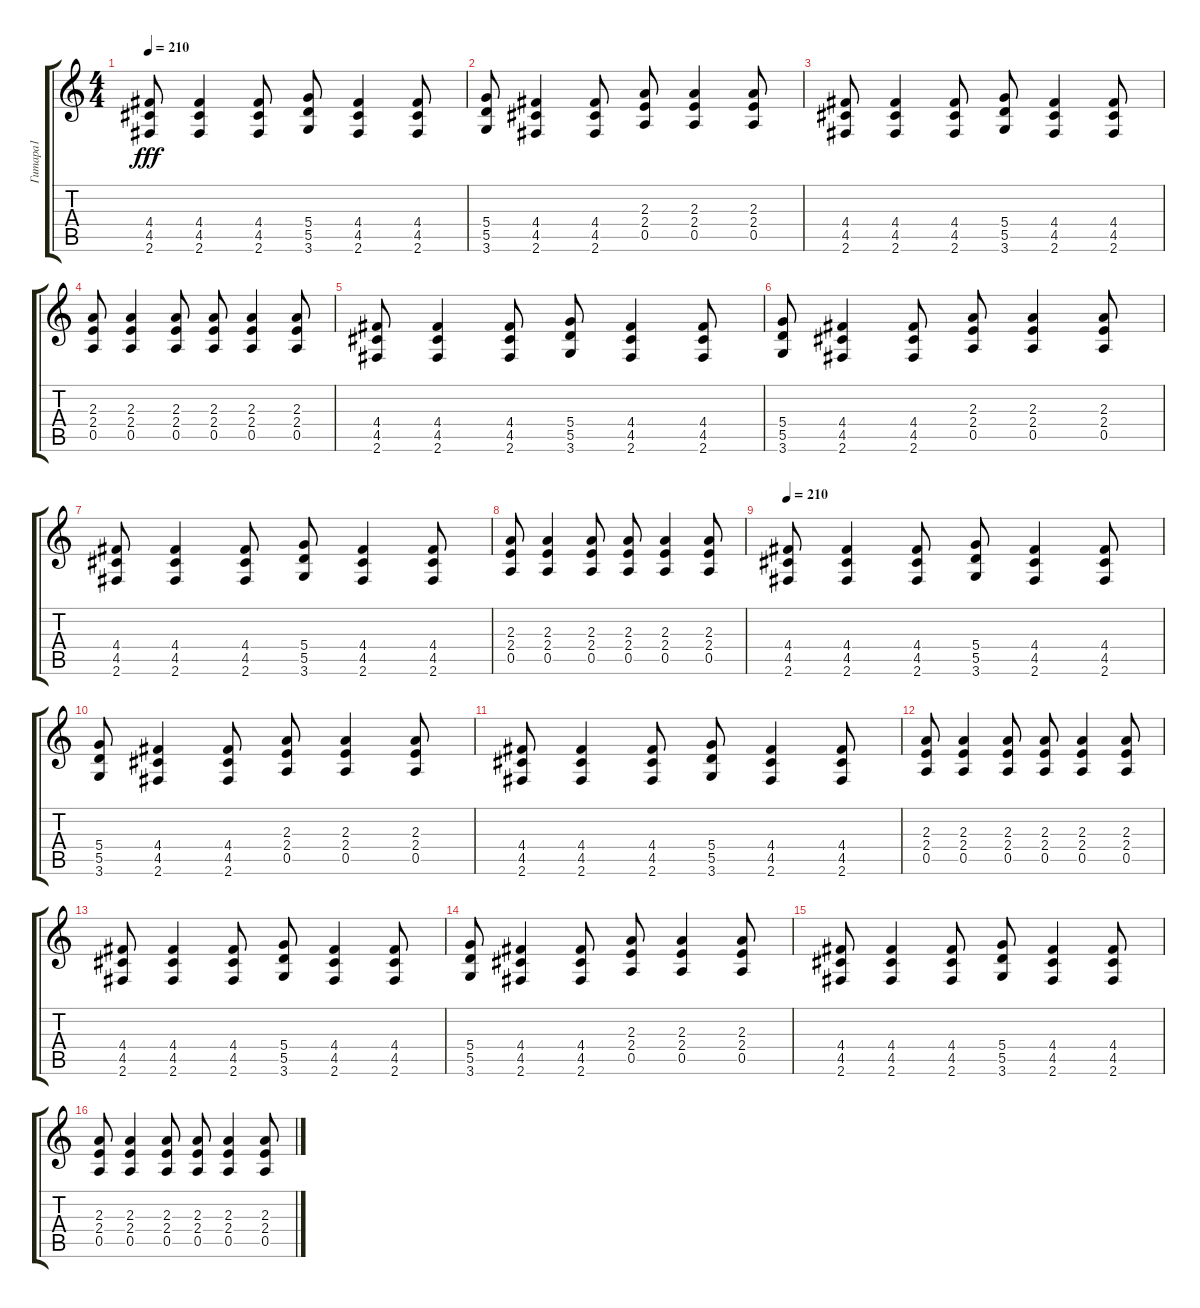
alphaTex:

\track ("Гитара1" "Гитара1") {instrument distortionguitar}
\staff {score tabs}
\tuning (E4 B3 G3 D3 A2 E2) {hide}
\ts (4 4)
\tempo 210
\clef g2
\ks c
(4.4 4.5 2.6).8{dy fff instrument distortionguitar} (4.4 4.5 2.6).4 (4.4 4.5 2.6).8 (5.4 5.5 3.6).8 (4.4 4.5 2.6).4 (4.4 4.5 2.6).8 |
(5.4 5.5 3.6).8 (4.4 4.5 2.6).4 (4.4 4.5 2.6).8 (2.3 2.4 0.5).8 (2.3 2.4 0.5).4 (2.3 2.4 0.5).8 |
(4.4 4.5 2.6).8 (4.4 4.5 2.6).4 (4.4 4.5 2.6).8 (5.4 5.5 3.6).8 (4.4 4.5 2.6).4 (4.4 4.5 2.6).8 |
(2.3 2.4 0.5).8 (2.3 2.4 0.5).4 (2.3 2.4 0.5).8 (2.3 2.4 0.5).8 (2.3 2.4 0.5).4 (2.3 2.4 0.5).8 |
(4.4 4.5 2.6).8 (4.4 4.5 2.6).4 (4.4 4.5 2.6).8 (5.4 5.5 3.6).8 (4.4 4.5 2.6).4 (4.4 4.5 2.6).8 |
(5.4 5.5 3.6).8 (4.4 4.5 2.6).4 (4.4 4.5 2.6).8 (2.3 2.4 0.5).8 (2.3 2.4 0.5).4 (2.3 2.4 0.5).8 |
(4.4 4.5 2.6).8 (4.4 4.5 2.6).4 (4.4 4.5 2.6).8 (5.4 5.5 3.6).8 (4.4 4.5 2.6).4 (4.4 4.5 2.6).8 |
(2.3 2.4 0.5).8 (2.3 2.4 0.5).4 (2.3 2.4 0.5).8 (2.3 2.4 0.5).8 (2.3 2.4 0.5).4 (2.3 2.4 0.5).8 |
\tempo 210
(4.4 4.5 2.6).8 (4.4 4.5 2.6).4 (4.4 4.5 2.6).8 (5.4 5.5 3.6).8 (4.4 4.5 2.6).4 (4.4 4.5 2.6).8 |
(5.4 5.5 3.6).8 (4.4 4.5 2.6).4 (4.4 4.5 2.6).8 (2.3 2.4 0.5).8 (2.3 2.4 0.5).4 (2.3 2.4 0.5).8 |
(4.4 4.5 2.6).8 (4.4 4.5 2.6).4 (4.4 4.5 2.6).8 (5.4 5.5 3.6).8 (4.4 4.5 2.6).4 (4.4 4.5 2.6).8 |
(2.3 2.4 0.5).8 (2.3 2.4 0.5).4 (2.3 2.4 0.5).8 (2.3 2.4 0.5).8 (2.3 2.4 0.5).4 (2.3 2.4 0.5).8 |
(4.4 4.5 2.6).8 (4.4 4.5 2.6).4 (4.4 4.5 2.6).8 (5.4 5.5 3.6).8 (4.4 4.5 2.6).4 (4.4 4.5 2.6).8 |
(5.4 5.5 3.6).8 (4.4 4.5 2.6).4 (4.4 4.5 2.6).8 (2.3 2.4 0.5).8 (2.3 2.4 0.5).4 (2.3 2.4 0.5).8 |
(4.4 4.5 2.6).8 (4.4 4.5 2.6).4 (4.4 4.5 2.6).8 (5.4 5.5 3.6).8 (4.4 4.5 2.6).4 (4.4 4.5 2.6).8 |
(2.3 2.4 0.5).8 (2.3 2.4 0.5).4 (2.3 2.4 0.5).8 (2.3 2.4 0.5).8 (2.3 2.4 0.5).4 (2.3 2.4 0.5).8
